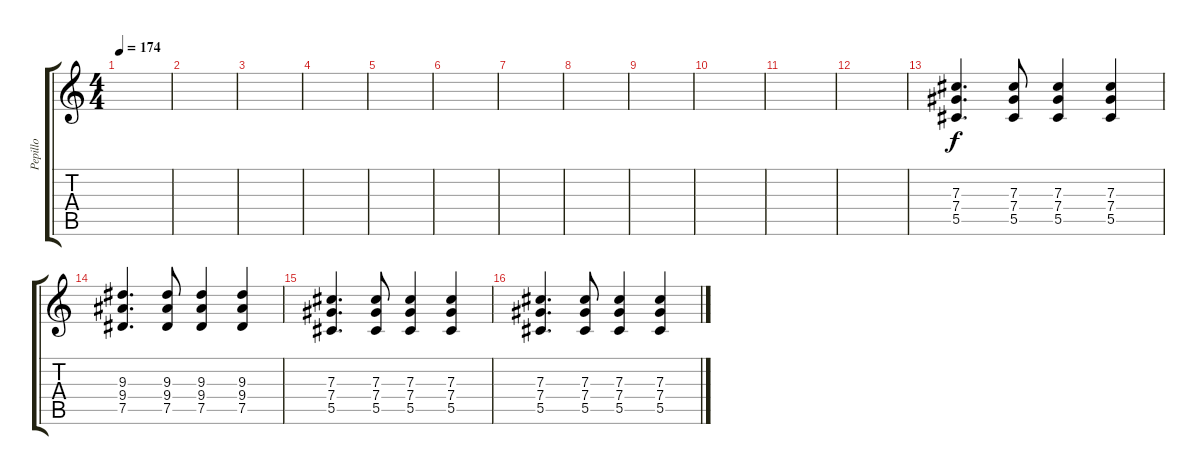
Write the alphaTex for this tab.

\track ("Pepillo" "Pepillo") {instrument overdrivenguitar}
\staff {score tabs}
\tuning (Eb4 Bb3 Gb3 Db3 Ab2 Eb2) {hide}
\ts (4 4)
\tempo 174
\clef g2
\ks c
|
|
|
|
|
|
|
|
|
|
|
|
(7.3 7.4 5.5).4{d} (7.3 7.4 5.5).8 (7.3 7.4 5.5).4 (7.3 7.4 5.5).4 |
(9.3 9.4 7.5).4{d} (9.3 9.4 7.5).8 (9.3 9.4 7.5).4 (9.3 9.4 7.5).4 |
(7.3 7.4 5.5).4{d} (7.3 7.4 5.5).8 (7.3 7.4 5.5).4 (7.3 7.4 5.5).4 |
(7.3 7.4 5.5).4{d} (7.3 7.4 5.5).8 (7.3 7.4 5.5).4 (7.3 7.4 5.5).4
